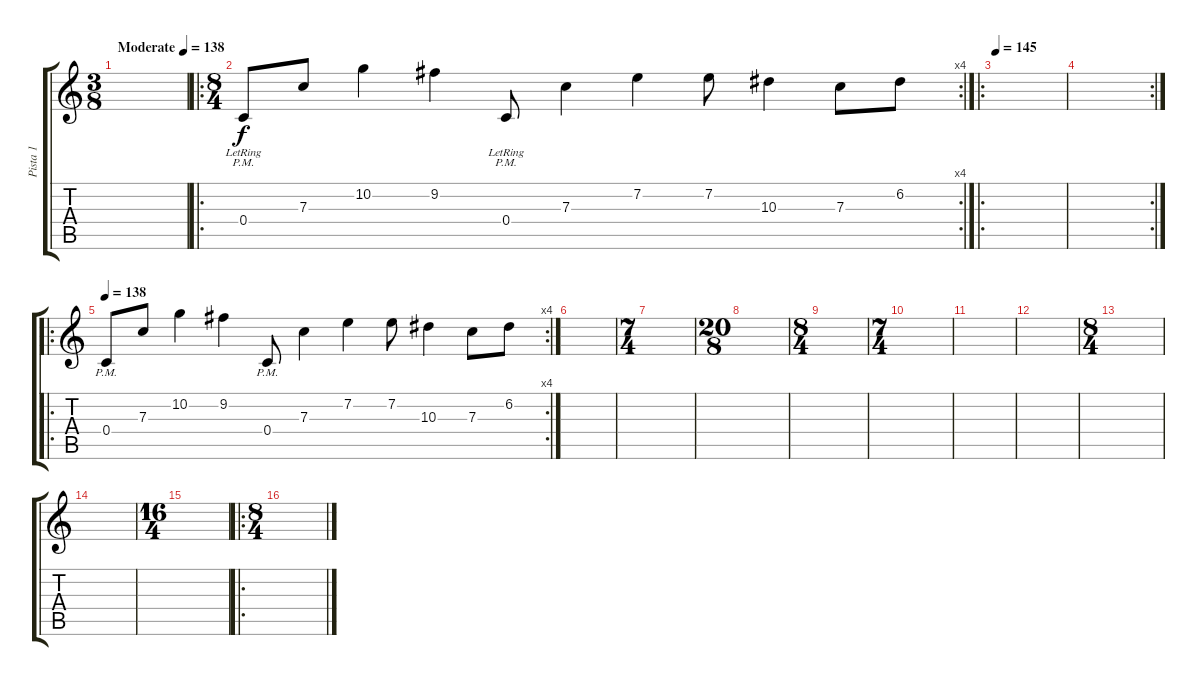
\track ("Pista 1" "Pista 1") {instrument acousticguitarsteel}
\staff {score tabs}
\tuning (D4 A3 F3 C3 G2 C2) {hide}
\ts (3 8)
\tempo (138 "Moderate")
\clef g2
\ks c
|
\ro
\rc 4
\ts (8 4)
0.4{pm lr}.8 7.3.8 10.2.4 9.2.4 0.4{pm lr}.8 7.3.4 7.2.4 7.2.8 10.3.4 7.3.8 6.2.8 |
\ro
\tempo 145
|
\rc 2
|
\ro
\rc 4
\tempo 138
0.4{pm}.8 7.3.8 10.2.4 9.2.4 0.4{pm}.8 7.3.4 7.2.4 7.2.8 10.3.4 7.3.8 6.2.8 |
|
\ts (7 4)
|
\ts (20 8)
|
\ts (8 4)
|
\ts (7 4)
|
|
|
\ts (8 4)
|
|
\ts (16 4)
|
\ro
\ts (8 4)
